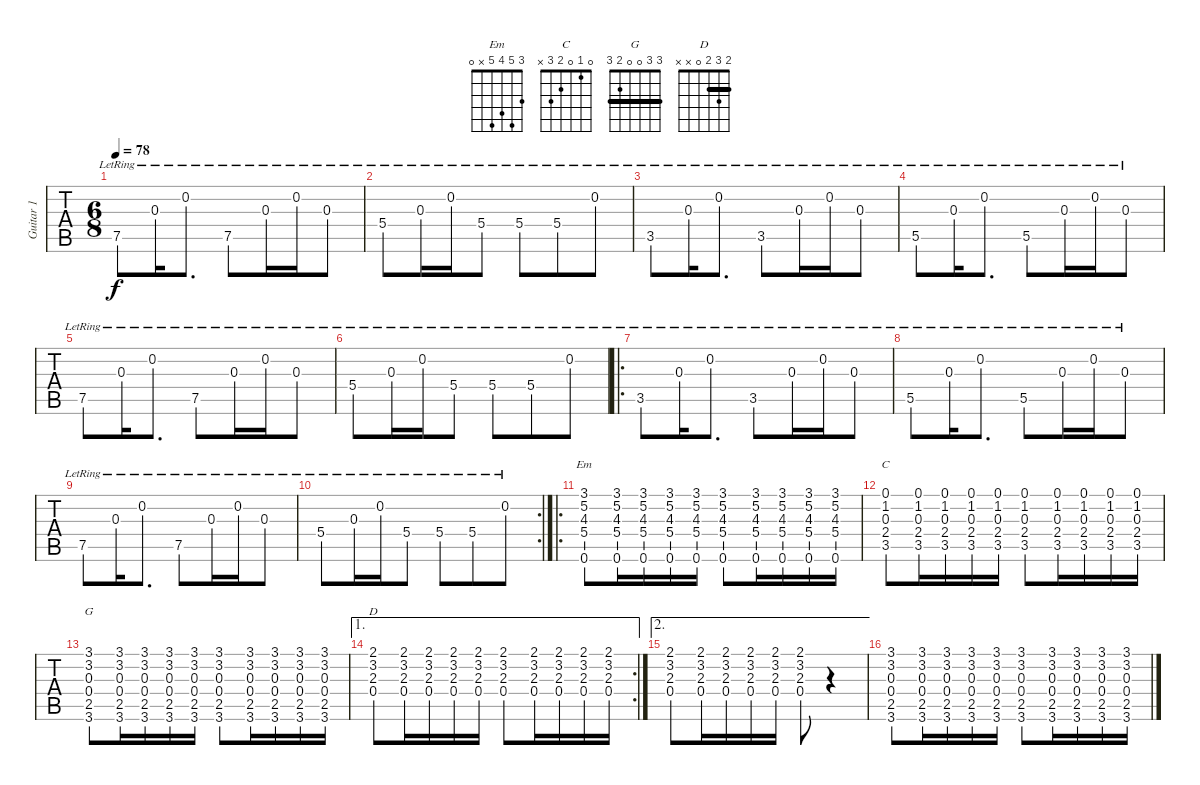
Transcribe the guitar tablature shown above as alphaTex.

\track ("Guitar 1" "Guitar 1") {instrument acousticguitarsteel}
\staff {tabs}
\tuning (E4 B3 G3 D3 A2 E2) {hide}
\chord ("Em" 3 5 4 5 x 0)
\chord ("C" 0 1 0 2 3 x)
\chord ("G" 3 3 0 0 2 3) {barre 3}
\chord ("D" 2 3 2 0 x x) {barre 2}
\ts (6 8)
\tempo 78
\clef g2
\ks c
7.5{lr}.8{dy f} 0.3{lr}.16 0.2{lr}.8{d} 7.5{lr}.8 0.3{lr}.16 0.2{lr}.16 0.3{lr}.8 |
5.4{lr}.8 0.3{lr}.16 0.2{lr}.16 5.4{lr}.8 5.4{lr}.8 5.4{lr}.8 0.2{lr}.8 |
3.5{lr}.8 0.3{lr}.16 0.2{lr}.8{d} 3.5{lr}.8 0.3{lr}.16 0.2{lr}.16 0.3{lr}.8 |
5.5{lr}.8 0.3{lr}.16 0.2{lr}.8{d} 5.5{lr}.8 0.3{lr}.16 0.2{lr}.16 0.3{lr}.8 |
7.5{lr}.8 0.3{lr}.16 0.2{lr}.8{d} 7.5{lr}.8 0.3{lr}.16 0.2{lr}.16 0.3{lr}.8 |
5.4{lr}.8 0.3{lr}.16 0.2{lr}.16 5.4{lr}.8 5.4{lr}.8 5.4{lr}.8 0.2{lr}.8 |
\ro
3.5{lr}.8 0.3{lr}.16 0.2{lr}.8{d} 3.5{lr}.8 0.3{lr}.16 0.2{lr}.16 0.3{lr}.8 |
5.5{lr}.8 0.3{lr}.16 0.2{lr}.8{d} 5.5{lr}.8 0.3{lr}.16 0.2{lr}.16 0.3{lr}.8 |
7.5{lr}.8 0.3{lr}.16 0.2{lr}.8{d} 7.5{lr}.8 0.3{lr}.16 0.2{lr}.16 0.3{lr}.8 |
\rc 2
5.4{lr}.8 0.3{lr}.16 0.2{lr}.16 5.4{lr}.8 5.4{lr}.8 5.4{lr}.8 0.2{lr}.8 |
\ro
(3.1 5.2 4.3 5.4 0.6).8{ch "Em"} (3.1 5.2 4.3 5.4 0.6).16 (3.1 5.2 4.3 5.4 0.6).16 (3.1 5.2 4.3 5.4 0.6).16 (3.1 5.2 4.3 5.4 0.6).16 (3.1 5.2 4.3 5.4 0.6).8 (3.1 5.2 4.3 5.4 0.6).16 (3.1 5.2 4.3 5.4 0.6).16 (3.1 5.2 4.3 5.4 0.6).16 (3.1 5.2 4.3 5.4 0.6).16 |
(0.1 1.2 0.3 2.4 3.5).8{ch "C"} (0.1 1.2 0.3 2.4 3.5).16 (0.1 1.2 0.3 2.4 3.5).16 (0.1 1.2 0.3 2.4 3.5).16 (0.1 1.2 0.3 2.4 3.5).16 (0.1 1.2 0.3 2.4 3.5).8 (0.1 1.2 0.3 2.4 3.5).16 (0.1 1.2 0.3 2.4 3.5).16 (0.1 1.2 0.3 2.4 3.5).16 (0.1 1.2 0.3 2.4 3.5).16 |
(3.1 3.2 0.3 0.4 2.5 3.6).8{ch "G"} (3.1 3.2 0.3 0.4 2.5 3.6).16 (3.1 3.2 0.3 0.4 2.5 3.6).16 (3.1 3.2 0.3 0.4 2.5 3.6).16 (3.1 3.2 0.3 0.4 2.5 3.6).16 (3.1 3.2 0.3 0.4 2.5 3.6).8 (3.1 3.2 0.3 0.4 2.5 3.6).16 (3.1 3.2 0.3 0.4 2.5 3.6).16 (3.1 3.2 0.3 0.4 2.5 3.6).16 (3.1 3.2 0.3 0.4 2.5 3.6).16 |
\ae 1
\rc 2
(2.1 3.2 2.3 0.4).8{ch "D"} (2.1 3.2 2.3 0.4).16 (2.1 3.2 2.3 0.4).16 (2.1 3.2 2.3 0.4).16 (2.1 3.2 2.3 0.4).16 (2.1 3.2 2.3 0.4).8 (2.1 3.2 2.3 0.4).16 (2.1 3.2 2.3 0.4).16 (2.1 3.2 2.3 0.4).16 (2.1 3.2 2.3 0.4).16 |
\ae 2
(2.1 3.2 2.3 0.4).8 (2.1 3.2 2.3 0.4).16 (2.1 3.2 2.3 0.4).16 (2.1 3.2 2.3 0.4).16 (2.1 3.2 2.3 0.4).16 (2.1 3.2 2.3 0.4).8 r.4 |
(3.1 3.2 0.3 0.4 2.5 3.6).8 (3.1 3.2 0.3 0.4 2.5 3.6).16 (3.1 3.2 0.3 0.4 2.5 3.6).16 (3.1 3.2 0.3 0.4 2.5 3.6).16 (3.1 3.2 0.3 0.4 2.5 3.6).16 (3.1 3.2 0.3 0.4 2.5 3.6).8 (3.1 3.2 0.3 0.4 2.5 3.6).16 (3.1 3.2 0.3 0.4 2.5 3.6).16 (3.1 3.2 0.3 0.4 2.5 3.6).16 (3.1 3.2 0.3 0.4 2.5 3.6).16
